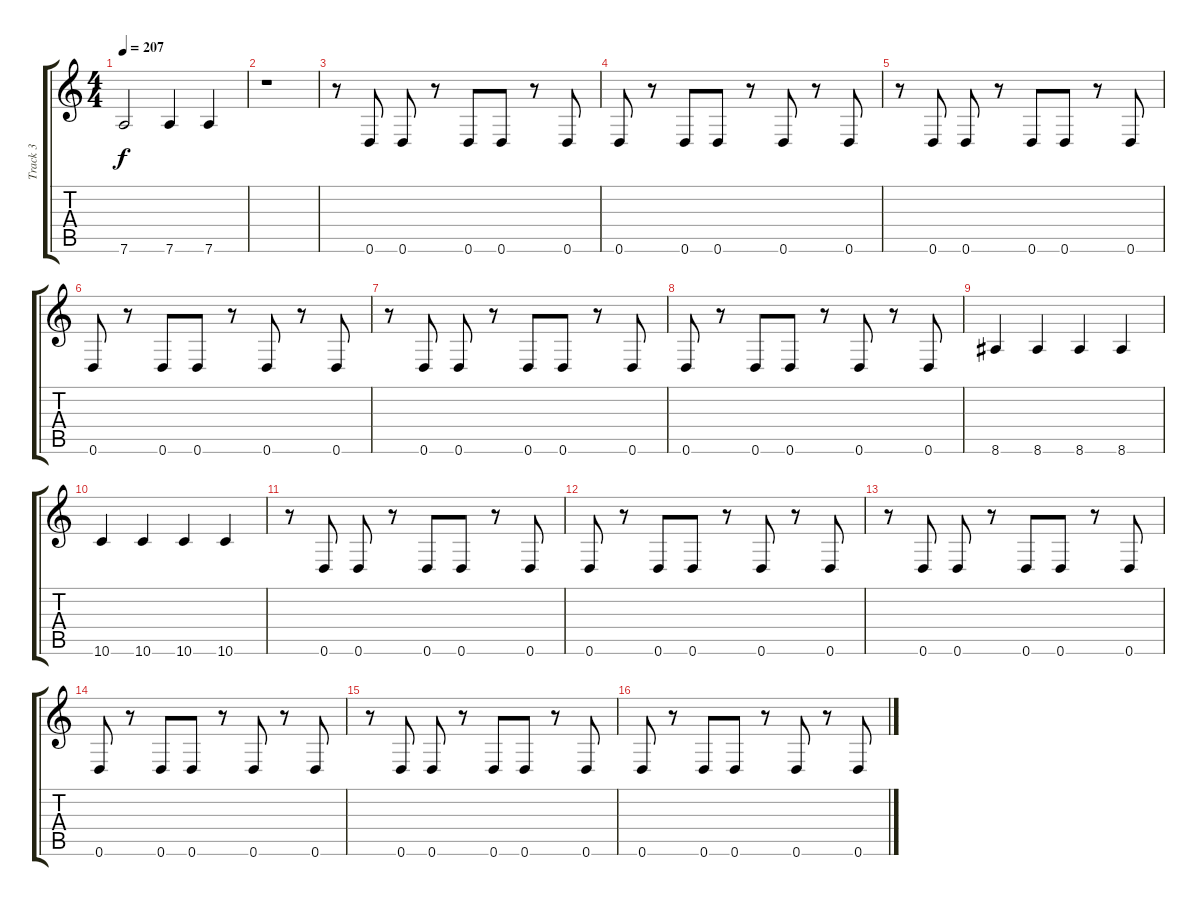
\track ("Track 3" "Track 3") {instrument electricbasspick}
\staff {score tabs}
\tuning (E4 B3 G3 D3 A2 D2) {hide}
\ts (4 4)
\tempo 207
\clef g2
\ks c
7.6.2{dy f} 7.6.4 7.6.4 |
r.1 |
r.8 0.6.8 0.6.8 r.8 0.6.8 0.6.8 r.8 0.6.8 |
0.6.8 r.8 0.6.8 0.6.8 r.8 0.6.8 r.8 0.6.8 |
r.8 0.6.8 0.6.8 r.8 0.6.8 0.6.8 r.8 0.6.8 |
0.6.8 r.8 0.6.8 0.6.8 r.8 0.6.8 r.8 0.6.8 |
r.8 0.6.8 0.6.8 r.8 0.6.8 0.6.8 r.8 0.6.8 |
0.6.8 r.8 0.6.8 0.6.8 r.8 0.6.8 r.8 0.6.8 |
8.6.4 8.6.4 8.6.4 8.6.4 |
10.6.4 10.6.4 10.6.4 10.6.4 |
r.8 0.6.8 0.6.8 r.8 0.6.8 0.6.8 r.8 0.6.8 |
0.6.8 r.8 0.6.8 0.6.8 r.8 0.6.8 r.8 0.6.8 |
r.8 0.6.8 0.6.8 r.8 0.6.8 0.6.8 r.8 0.6.8 |
0.6.8 r.8 0.6.8 0.6.8 r.8 0.6.8 r.8 0.6.8 |
r.8 0.6.8 0.6.8 r.8 0.6.8 0.6.8 r.8 0.6.8 |
0.6.8 r.8 0.6.8 0.6.8 r.8 0.6.8 r.8 0.6.8
